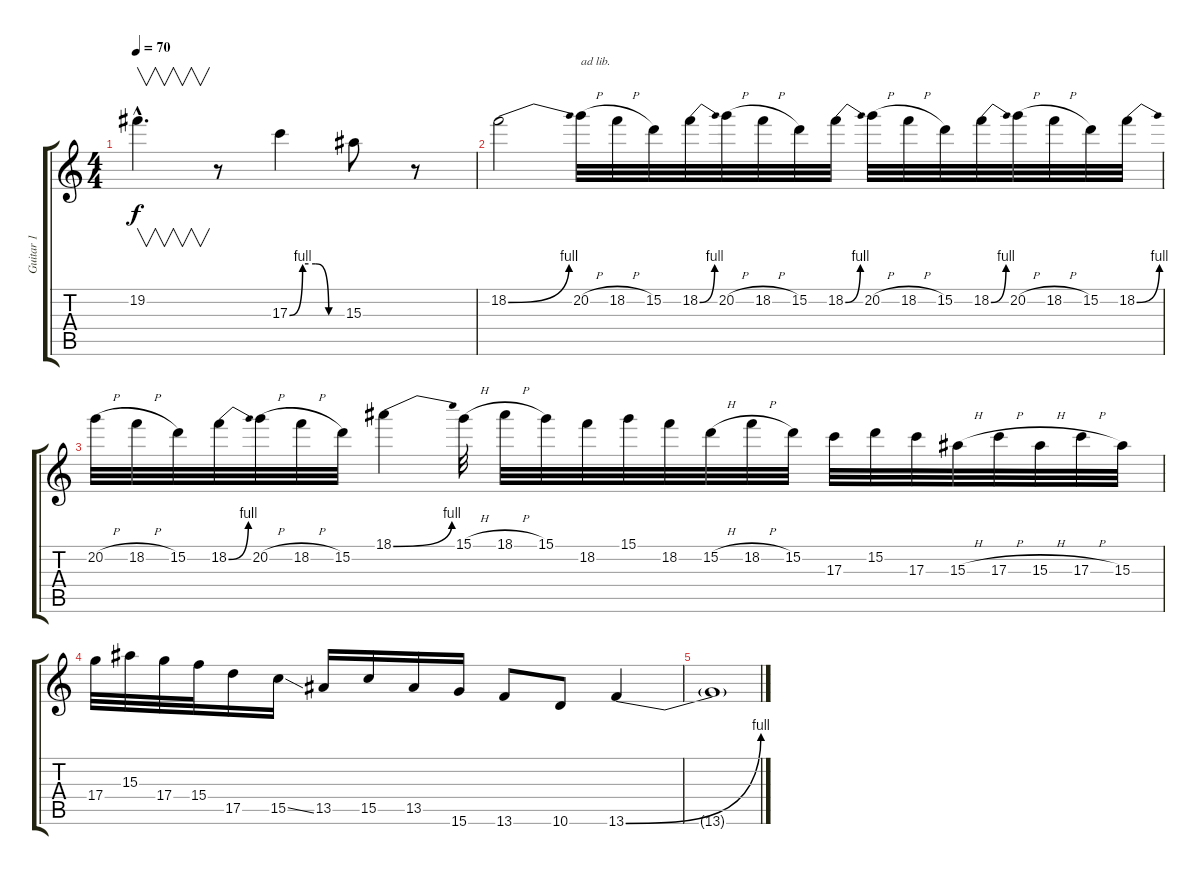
\track ("Guitar 1" "Guitar 1") {instrument overdrivenguitar}
\staff {score tabs}
\tuning (E4 B3 G3 D3 A2 E2) {hide}
\ts (4 4)
\tempo 70
\clef g2
\ks c
19.2{hac}.4{v d dy f} r.8 17.3{be (custom 0 0 15 4 30 4 45 0 60 0)}.4 15.3.8 r.8 |
18.2{be (bend 0 0 60 4)}.2 20.2{h}.32{txt "ad lib."} 18.2{h}.32 15.2.32 18.2{be (bend 0 0 60 4)}.32 20.2{h}.32 18.2{h}.32 15.2.32 18.2{be (bend 0 0 60 4)}.32 20.2{h}.32 18.2{h}.32 15.2.32 18.2{be (bend 0 0 60 4)}.32 20.2{h}.32 18.2{h}.32 15.2.32 18.2{be (bend 0 0 60 4)}.32 |
20.2{h}.32 18.2{h}.32 15.2.32 18.2{be (bend 0 0 60 4)}.32 20.2{h}.32 18.2{h}.32 15.2.32 18.1{be (bend 0 0 60 4)}.4 15.1{h}.32 18.1{h}.32 15.1.32 18.2.32 15.1.32 18.2.32 15.2{h}.32 18.2{h}.32 15.2.32 17.3.32 15.2.32 17.3.32 15.3{h}.32 17.3{h}.32 15.3{h}.32 17.3{h}.32 15.3.32 |
17.4.32 15.3.32 17.4.32 15.4.32 17.5.16 15.5{ss}.16 13.5.16 15.5.16 13.5.16 15.6.16 13.6.8 10.6.8 13.6{be (bend 0 0 60 4)}.4 |
13.6{t}.1
